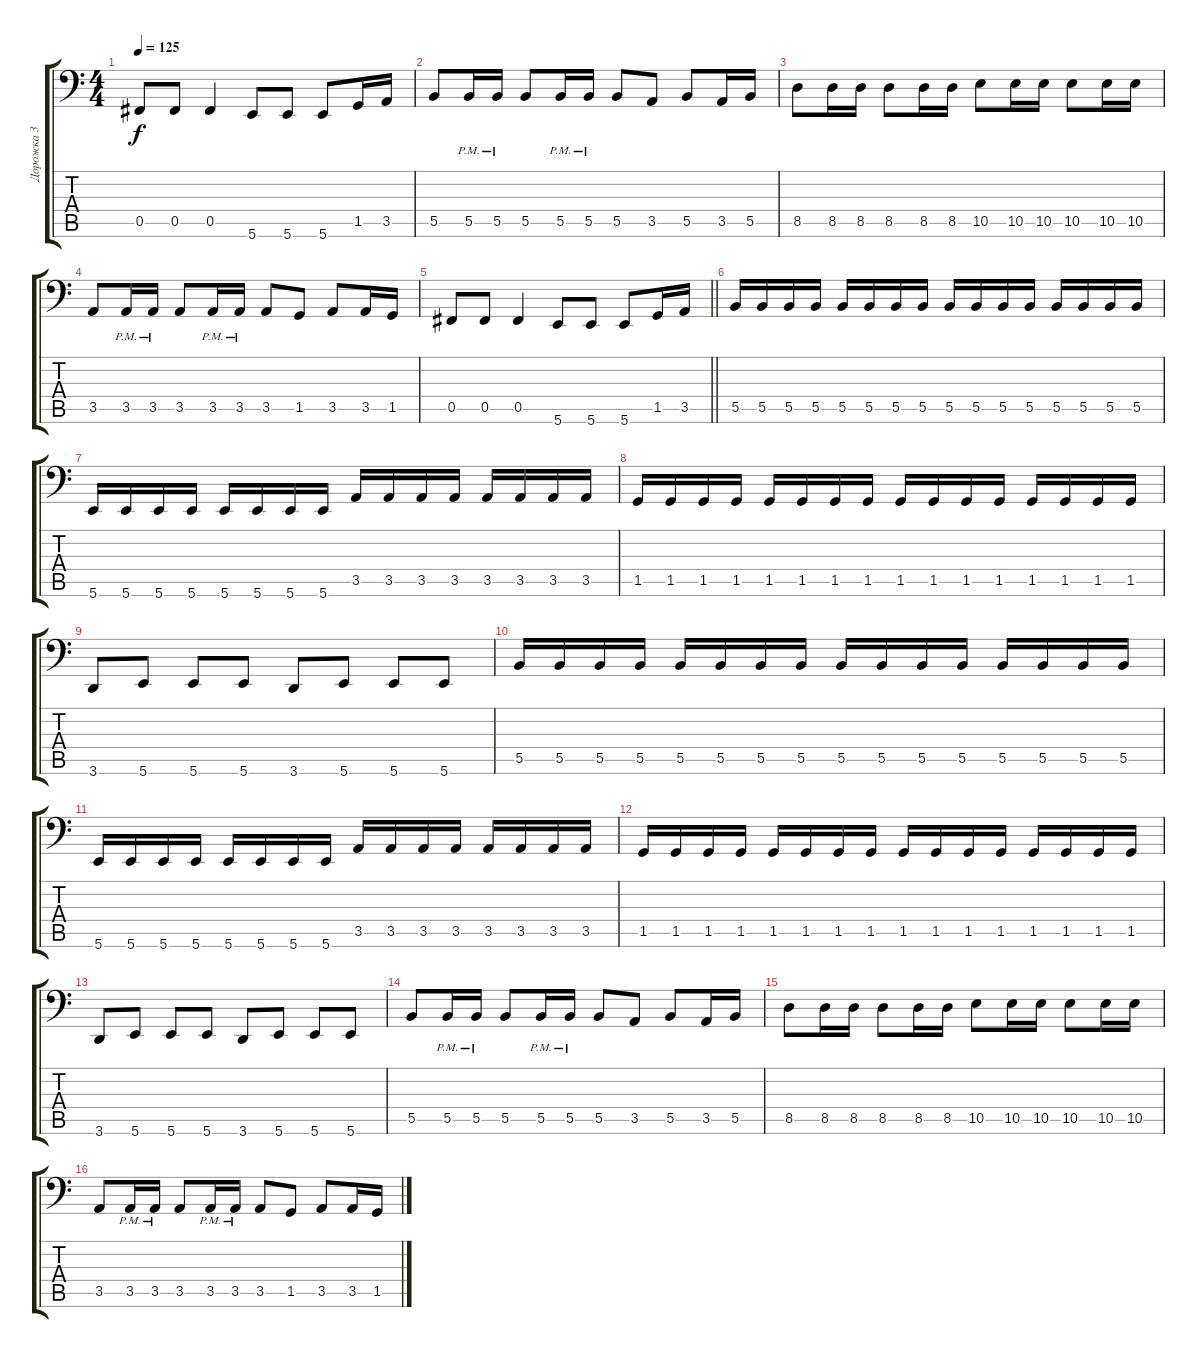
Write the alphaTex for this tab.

\track ("Дорожка 3" "Дорожка 3") {instrument electricbassfinger}
\staff {score tabs}
\tuning (Db3 Ab2 E2 B1 Gb1 B0) {hide}
\ts (4 4)
\tempo 125
\clef f4
\ks c
0.5.8{dy f} 0.5.8 0.5.4 5.6.8 5.6.8 5.6.8 1.5.16 3.5.16 |
5.5.8 5.5{pm}.16 5.5{pm}.16 5.5.8 5.5{pm}.16 5.5{pm}.16 5.5.8 3.5.8 5.5.8 3.5.16 5.5.16 |
8.5.8 8.5.16 8.5.16 8.5.8 8.5.16 8.5.16 10.5.8 10.5.16 10.5.16 10.5.8 10.5.16 10.5.16 |
3.5.8 3.5{pm}.16 3.5{pm}.16 3.5.8 3.5{pm}.16 3.5{pm}.16 3.5.8 1.5.8 3.5.8 3.5.16 1.5.16 |
\barLineRight lightlight
0.5.8 0.5.8 0.5.4 5.6.8 5.6.8 5.6.8 1.5.16 3.5.16 |
5.5.16 5.5.16 5.5.16 5.5.16 5.5.16 5.5.16 5.5.16 5.5.16 5.5.16 5.5.16 5.5.16 5.5.16 5.5.16 5.5.16 5.5.16 5.5.16 |
5.6.16 5.6.16 5.6.16 5.6.16 5.6.16 5.6.16 5.6.16 5.6.16 3.5.16 3.5.16 3.5.16 3.5.16 3.5.16 3.5.16 3.5.16 3.5.16 |
1.5.16 1.5.16 1.5.16 1.5.16 1.5.16 1.5.16 1.5.16 1.5.16 1.5.16 1.5.16 1.5.16 1.5.16 1.5.16 1.5.16 1.5.16 1.5.16 |
3.6.8 5.6.8 5.6.8 5.6.8 3.6.8 5.6.8 5.6.8 5.6.8 |
5.5.16 5.5.16 5.5.16 5.5.16 5.5.16 5.5.16 5.5.16 5.5.16 5.5.16 5.5.16 5.5.16 5.5.16 5.5.16 5.5.16 5.5.16 5.5.16 |
5.6.16 5.6.16 5.6.16 5.6.16 5.6.16 5.6.16 5.6.16 5.6.16 3.5.16 3.5.16 3.5.16 3.5.16 3.5.16 3.5.16 3.5.16 3.5.16 |
1.5.16 1.5.16 1.5.16 1.5.16 1.5.16 1.5.16 1.5.16 1.5.16 1.5.16 1.5.16 1.5.16 1.5.16 1.5.16 1.5.16 1.5.16 1.5.16 |
3.6.8 5.6.8 5.6.8 5.6.8 3.6.8 5.6.8 5.6.8 5.6.8 |
5.5.8 5.5{pm}.16 5.5{pm}.16 5.5.8 5.5{pm}.16 5.5{pm}.16 5.5.8 3.5.8 5.5.8 3.5.16 5.5.16 |
8.5.8 8.5.16 8.5.16 8.5.8 8.5.16 8.5.16 10.5.8 10.5.16 10.5.16 10.5.8 10.5.16 10.5.16 |
3.5.8 3.5{pm}.16 3.5{pm}.16 3.5.8 3.5{pm}.16 3.5{pm}.16 3.5.8 1.5.8 3.5.8 3.5.16 1.5.16
